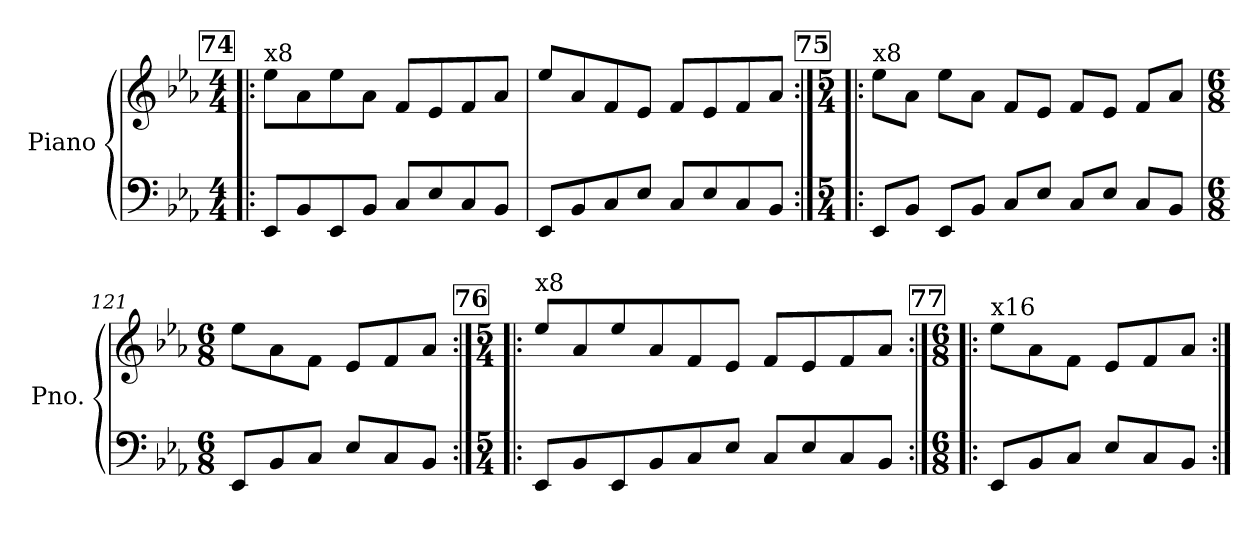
**kern	**kern
*part1	*part1
*staff2	*staff1
*I"Piano	*
*I'Pno.	*
*clefF4	*clefG2
*k[b-e-a-]	*k[b-e-a-]
*M4/4	*M4/4
!!LO:REH:place=s1:a:B:fs=14:t=74
=118!|:	=118!|:
!	!LO:TX:a:t=x8
8EE-/L	8ee-\L
8BB-/	8a-\
8EE-/	8ee-\
8BB-/J	8a-\J
8C/L	8f/L
8E-/	8e-/
8C/	8f/
8BB-/J	8a-/J
=119	=119
8EE-/L	8ee-/L
8BB-/	8a-/
8C/	8f/
8E-/J	8e-/J
8C/L	8f/L
8E-/	8e-/
8C/	8f/
8BB-/J	8a-/J
!!LO:LB:g=z
!!LO:REH:place=s1:a:B:fs=14:t=75
=120:|!|:	=120:|!|:
*M5/4	*M5/4
!	!LO:TX:a:t=x8
8EE-/L	8ee-\L
8BB-/J	8a-\J
8EE-/L	8ee-\L
8BB-/J	8a-\J
8C/L	8f/L
8E-/J	8e-/J
8C/L	8f/L
8E-/J	8e-/J
8C/L	8f/L
8BB-/J	8a-/J
=121	=121
*M6/8	*M6/8
8EE-/L	8ee-\L
8BB-/	8a-\
8C/J	8f\J
8E-/L	8e-/L
8C/	8f/
8BB-/J	8a-/J
!!LO:REH:place=s1:a:B:fs=14:t=76
=122:|!|:	=122:|!|:
*M5/4	*M5/4
!	!LO:TX:a:t=x8
8EE-/L	8ee-/L
8BB-/	8a-/
8EE-/	8ee-/
8BB-/	8a-/
8C/	8f/
8E-/J	8e-/J
8C/L	8f/L
8E-/	8e-/
8C/	8f/
8BB-/J	8a-/J
!!LO:REH:place=s1:a:B:fs=14:t=77
=123:|!|:	=123:|!|:
*M6/8	*M6/8
!	!LO:TX:a:t=x16
8EE-/L	8ee-\L
8BB-/	8a-\
8C/J	8f\J
8E-/L	8e-/L
8C/	8f/
8BB-/J	8a-/J
=:|!	=:|!
*-	*-
